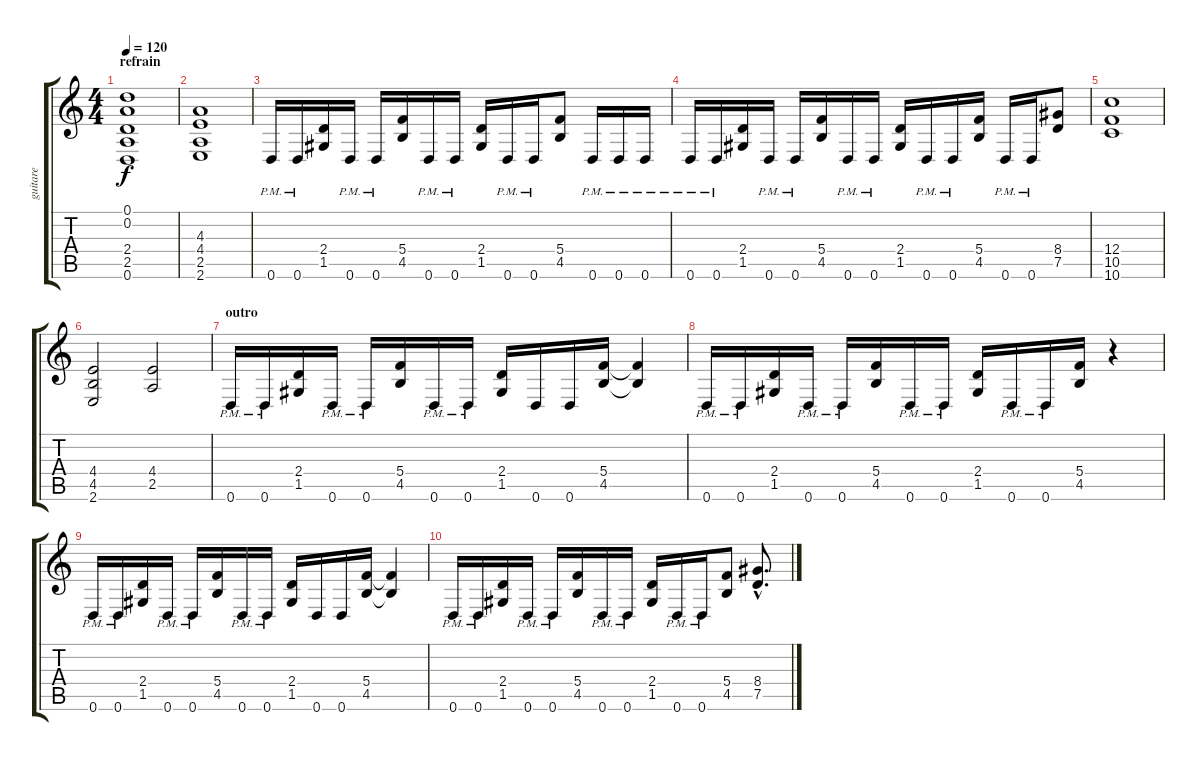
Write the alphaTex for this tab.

\track ("guitare" "guitare") {instrument distortionguitar}
\staff {score tabs}
\tuning (D4 A3 F3 C3 G2 D2) {hide}
\ts (4 4)
\section ("" "refrain")
\tempo 120
\clef g2
\ks c
(0.1 0.2 2.4 2.5 0.6).1{dy f} |
(4.3 4.4 2.5 2.6).1 |
0.6{pm}.16 0.6{pm}.16 (2.4 1.5).16 0.6{pm}.16 0.6{pm}.16 (5.4 4.5).16 0.6{pm}.16 0.6{pm}.16 (2.4 1.5).16 0.6{pm}.16 0.6{pm}.16 (5.4 4.5).8 0.6{pm}.16 0.6{pm}.16 0.6{pm}.16 |
0.6{pm}.16 0.6{pm}.16 (2.4 1.5).16 0.6{pm}.16 0.6{pm}.16 (5.4 4.5).16 0.6{pm}.16 0.6{pm}.16 (2.4 1.5).16 0.6{pm}.16 0.6{pm}.16 (5.4 4.5).16 0.6{pm}.16 0.6{pm}.16 (8.4 7.5).8 |
(12.4 10.5 10.6).1 |
(4.4 4.5 2.6).2 (4.4 2.5).2 |
\section ("" "outro")
0.6{pm}.16 0.6{pm}.16 (2.4 1.5).16 0.6{pm}.16 0.6{pm}.16 (5.4 4.5).16 0.6{pm}.16 0.6{pm}.16 (2.4 1.5).16 0.6.16 0.6.16 (5.4 4.5).16 (5.4{t} 4.5{t}).4 |
0.6{pm}.16 0.6{pm}.16 (2.4 1.5).16 0.6{pm}.16 0.6{pm}.16 (5.4 4.5).16 0.6{pm}.16 0.6{pm}.16 (2.4 1.5).16 0.6{pm}.16 0.6{pm}.16 (5.4 4.5).16 r.4 |
0.6{pm}.16 0.6{pm}.16 (2.4 1.5).16 0.6{pm}.16 0.6{pm}.16 (5.4 4.5).16 0.6{pm}.16 0.6{pm}.16 (2.4 1.5).16 0.6.16 0.6.16 (5.4 4.5).16 (5.4{t} 4.5{t}).4 |
0.6{pm}.16 0.6{pm}.16 (2.4 1.5).16 0.6{pm}.16 0.6{pm}.16 (5.4 4.5).16 0.6{pm}.16 0.6{pm}.16 (2.4 1.5).16 0.6{pm}.16 0.6{pm}.16 (5.4 4.5).8 (8.4{hac} 7.5{hac}).8{d}
